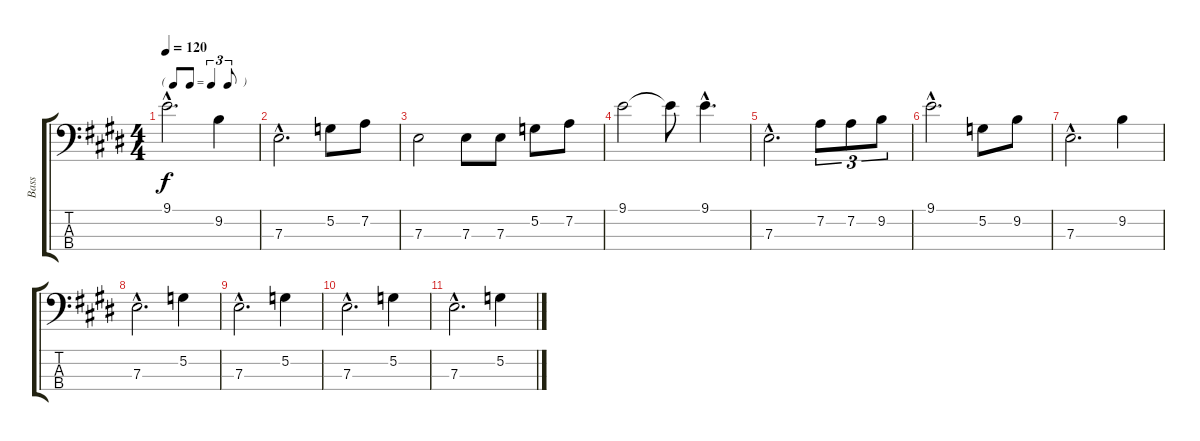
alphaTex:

\track ("Bass" "Bass") {instrument electricbasspick}
\staff {score tabs}
\tuning (G2 D2 A1 E1) {hide}
\ts (4 4)
\tf triplet8th
\tempo 120
\clef f4
\ks e
9.1{hac}.2{d dy f} 9.2.4 |
7.3{hac}.2{d} 5.2.8 7.2.8 |
7.3.2 7.3.8 7.3.8 5.2.8 7.2.8 |
9.1.2 9.1{t}.8 9.1{hac}.4{d} |
7.3{hac}.2{d} 7.2.8{tu (3 2)} 7.2.8{tu (3 2)} 9.2.8{tu (3 2)} |
9.1{hac}.2{d} 5.2.8 9.2.8 |
7.3{hac}.2{d} 9.2.4 |
7.3{hac}.2{d} 5.2.4 |
7.3{hac}.2{d volume 0} 5.2.4 |
7.3{hac}.2{d} 5.2.4 |
7.3{hac}.2{d} 5.2.4
